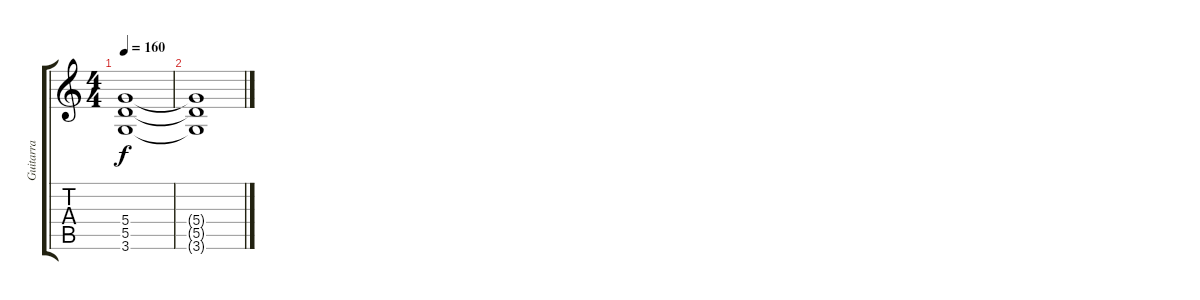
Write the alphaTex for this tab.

\track ("Guitarra" "Guitarra") {instrument distortionguitar}
\staff {score tabs}
\tuning (E4 B3 G3 D3 A2 E2) {hide}
\ts (4 4)
\tempo 160
\clef g2
\ks c
(5.4 5.5 3.6).1{dy f} |
(5.4{t} 5.5{t} 3.6{t}).1
